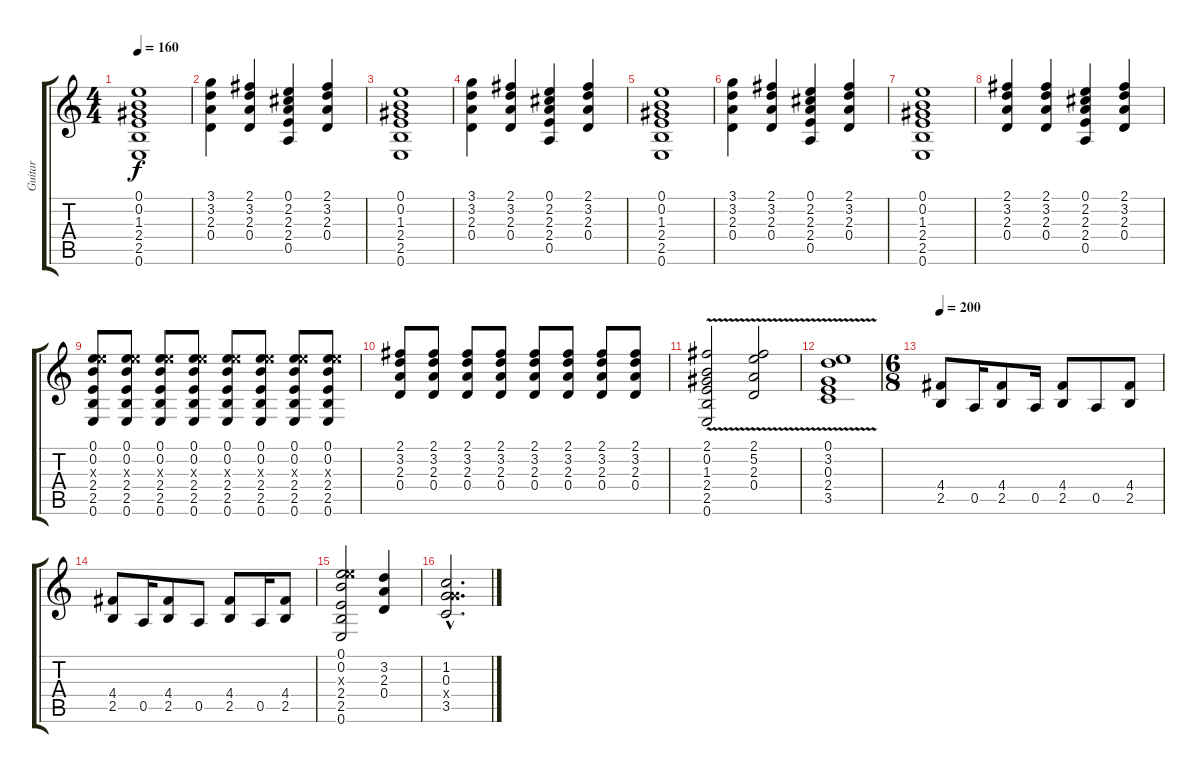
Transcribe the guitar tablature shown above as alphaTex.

\track ("Guitar " "Guitar ") {instrument distortionguitar}
\staff {score tabs}
\tuning (E4 B3 G3 D3 A2 E2) {hide}
\ts (4 4)
\tempo 160
\clef g2
\ks c
(0.1 0.2 1.3 2.4 2.5 0.6).1{dy f} |
(3.1 3.2 2.3 0.4).4 (2.1 3.2 2.3 0.4).4 (0.1 2.2 2.3 2.4 0.5).4 (2.1 3.2 2.3 0.4).4 |
(0.1 0.2 1.3 2.4 2.5 0.6).1 |
(3.1 3.2 2.3 0.4).4 (2.1 3.2 2.3 0.4).4 (0.1 2.2 2.3 2.4 0.5).4 (2.1 3.2 2.3 0.4).4 |
(0.1 0.2 1.3 2.4 2.5 0.6).1 |
(3.1 3.2 2.3 0.4).4 (2.1 3.2 2.3 0.4).4 (0.1 2.2 2.3 2.4 0.5).4 (2.1 3.2 2.3 0.4).4 |
(0.1 0.2 1.3 2.4 2.5 0.6).1 |
(2.1 3.2 2.3 0.4).4 (2.1 3.2 2.3 0.4).4 (0.1 2.2 2.3 2.4 0.5).4 (2.1 3.2 2.3 0.4).4 |
(0.1 0.2 9.3{x} 2.4 2.5 0.6).8 (0.1 0.2 9.3{x} 2.4 2.5 0.6).8 (0.1 0.2 9.3{x} 2.4 2.5 0.6).8 (0.1 0.2 9.3{x} 2.4 2.5 0.6).8 (0.1 0.2 9.3{x} 2.4 2.5 0.6).8 (0.1 0.2 9.3{x} 2.4 2.5 0.6).8 (0.1 0.2 9.3{x} 2.4 2.5 0.6).8 (0.1 0.2 9.3{x} 2.4 2.5 0.6).8 |
(2.1 3.2 2.3 0.4).8 (2.1 3.2 2.3 0.4).8 (2.1 3.2 2.3 0.4).8 (2.1 3.2 2.3 0.4).8 (2.1 3.2 2.3 0.4).8 (2.1 3.2 2.3 0.4).8 (2.1 3.2 2.3 0.4).8 (2.1 3.2 2.3 0.4).8 |
(2.1 0.2 1.3 2.4 2.5 0.6{v}).2 (2.1{v} 5.2 2.3 0.4).2 |
(0.1{v} 3.2 0.3 2.4 3.5).1 |
\ts (6 8)
\tempo 200
(4.4 2.5).8 0.5.16 (4.4 2.5).8 0.5.16 (4.4 2.5).8 0.5.8 (4.4 2.5).8 |
(4.4 2.5).8 0.5.16 (4.4 2.5).8 0.5.8 (4.4 2.5).8 0.5.16 (4.4 2.5).8 |
(0.1 0.2 9.3{x} 2.4 2.5 0.6).2 (3.2 2.3 0.4).4 |
(1.2{hac} 0.3{hac} 5.4{hac x} 3.5{hac}).2{d}
